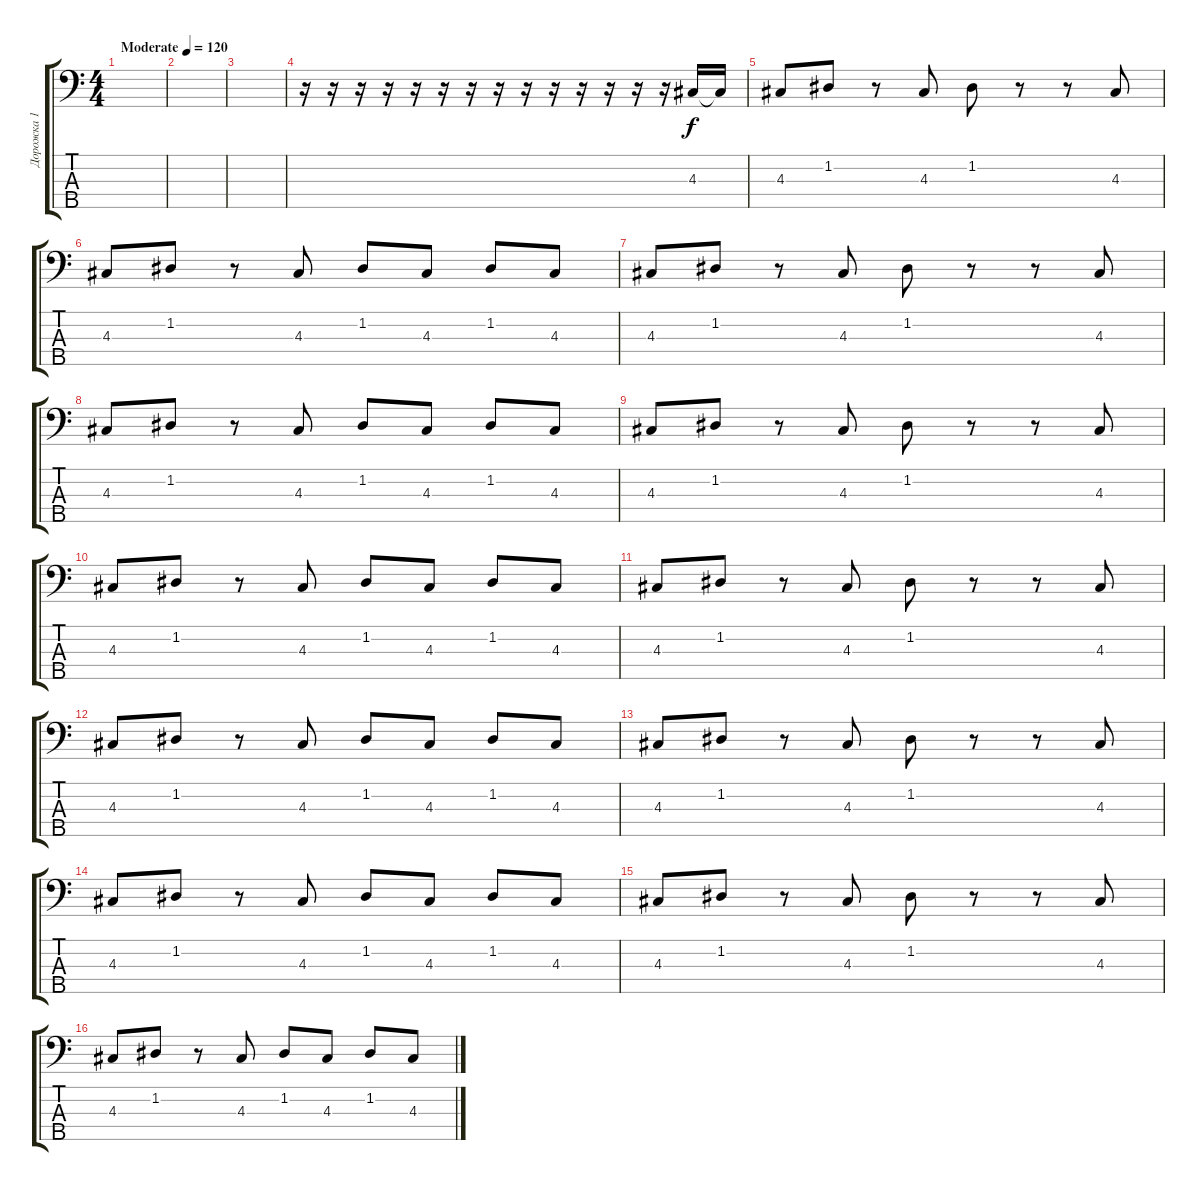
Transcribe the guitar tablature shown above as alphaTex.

\track ("Дорожка 1" "Дорожка 1") {instrument synthbass1}
\staff {score tabs}
\tuning (G2 D2 A1 E1 B0) {hide}
\ts (4 4)
\tempo (120 "Moderate")
\clef f4
\ks c
|
|
|
r.16 r.16 r.16 r.16 r.16 r.16 r.16 r.16 r.16 r.16 r.16 r.16 r.16 r.16 4.3.16 4.3{t}.16 |
4.3.8 1.2.8 r.8 4.3.8 1.2.8 r.8 r.8 4.3.8 |
4.3.8 1.2.8 r.8 4.3.8 1.2.8 4.3.8 1.2.8 4.3.8 |
4.3.8 1.2.8 r.8 4.3.8 1.2.8 r.8 r.8 4.3.8 |
4.3.8 1.2.8 r.8 4.3.8 1.2.8 4.3.8 1.2.8 4.3.8 |
4.3.8 1.2.8 r.8 4.3.8 1.2.8 r.8 r.8 4.3.8 |
4.3.8 1.2.8 r.8 4.3.8 1.2.8 4.3.8 1.2.8 4.3.8 |
4.3.8 1.2.8 r.8 4.3.8 1.2.8 r.8 r.8 4.3.8 |
4.3.8 1.2.8 r.8 4.3.8 1.2.8 4.3.8 1.2.8 4.3.8 |
4.3.8 1.2.8 r.8 4.3.8 1.2.8 r.8 r.8 4.3.8 |
4.3.8 1.2.8 r.8 4.3.8 1.2.8 4.3.8 1.2.8 4.3.8 |
4.3.8 1.2.8 r.8 4.3.8 1.2.8 r.8 r.8 4.3.8 |
4.3.8 1.2.8 r.8 4.3.8 1.2.8 4.3.8 1.2.8 4.3.8
